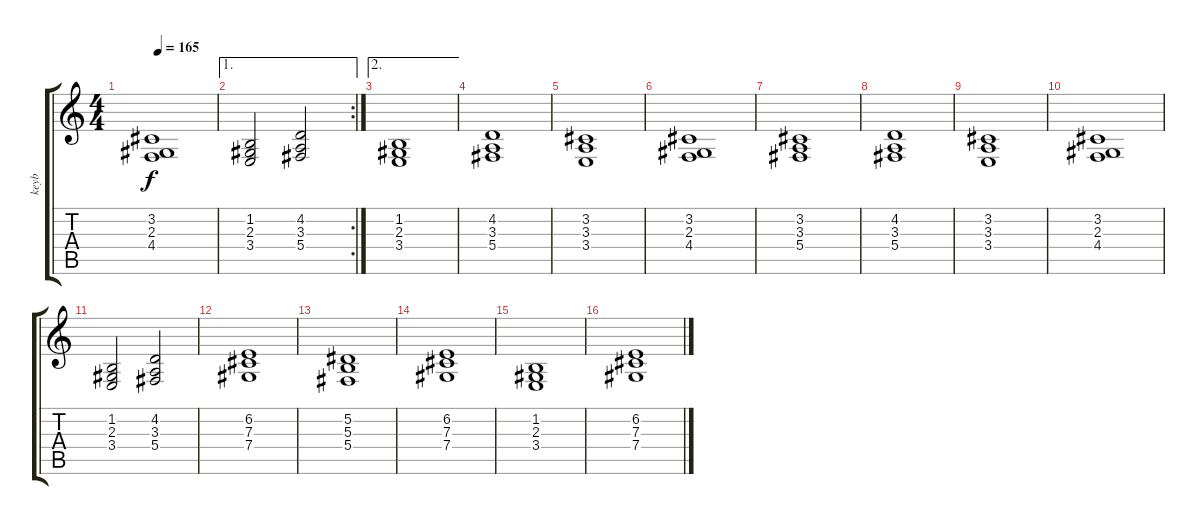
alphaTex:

\track ("keyb" "keyb") {instrument synthstrings1}
\staff {score tabs}
\tuning (Eb4 Bb3 Gb3 Db3 Ab2 Eb2) {hide}
\ts (4 4)
\tempo 165
\clef g2
\ks c
(3.2 2.3 4.4).1{dy f} |
\ae 1
\rc 2
(1.2 2.3 3.4).2 (4.2 3.3 5.4).2 |
\ae 2
(1.2 2.3 3.4).1 |
(4.2 3.3 5.4).1 |
(3.2 3.3 3.4).1 |
(3.2 2.3 4.4).1 |
(3.2 3.3 5.4).1 |
(4.2 3.3 5.4).1 |
(3.2 3.3 3.4).1 |
(3.2 2.3 4.4).1 |
(1.2 2.3 3.4).2 (4.2 3.3 5.4).2 |
(6.2 7.3 7.4).1 |
(5.2 5.3 5.4).1 |
(6.2 7.3 7.4).1 |
(1.2 2.3 3.4).1 |
(6.2 7.3 7.4).1
